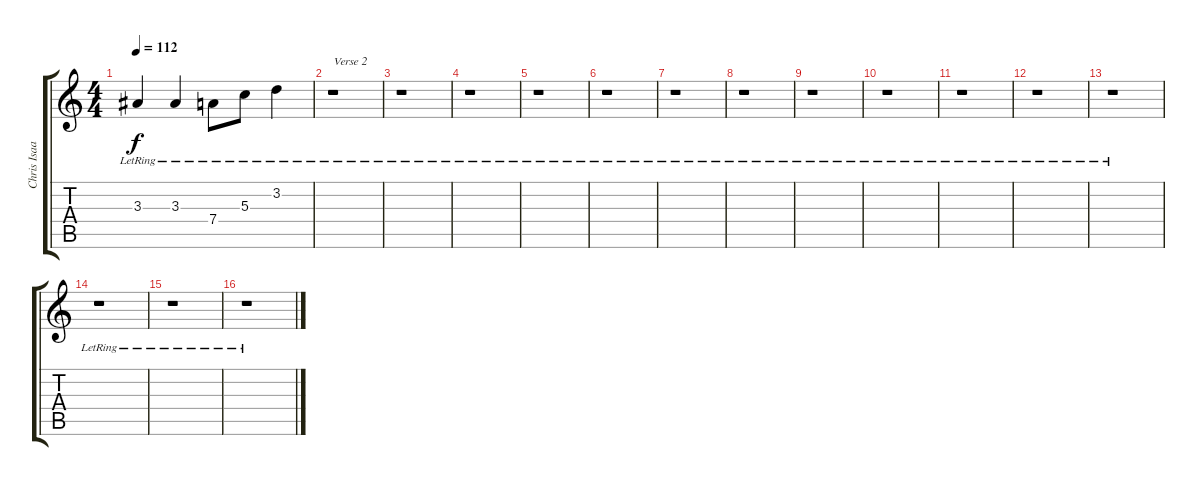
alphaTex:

\track ("Chris Isaak ( clean 2 )" "Chris Isaa") {instrument electricguitarclean}
\staff {score tabs}
\tuning (E4 B3 G3 D3 A2 E2) {hide}
\ts (4 4)
\tempo 112
\clef g2
\ks c
3.3{lr}.4{dy f} 3.3{lr}.4 7.4{lr}.8 5.3{lr}.8 3.2{lr}.4 |
r.1{txt "Verse 2"} |
r.1 |
r.1 |
r.1 |
r.1 |
r.1 |
r.1 |
r.1 |
r.1 |
r.1 |
r.1 |
r.1 |
r.1 |
r.1 |
r.1
